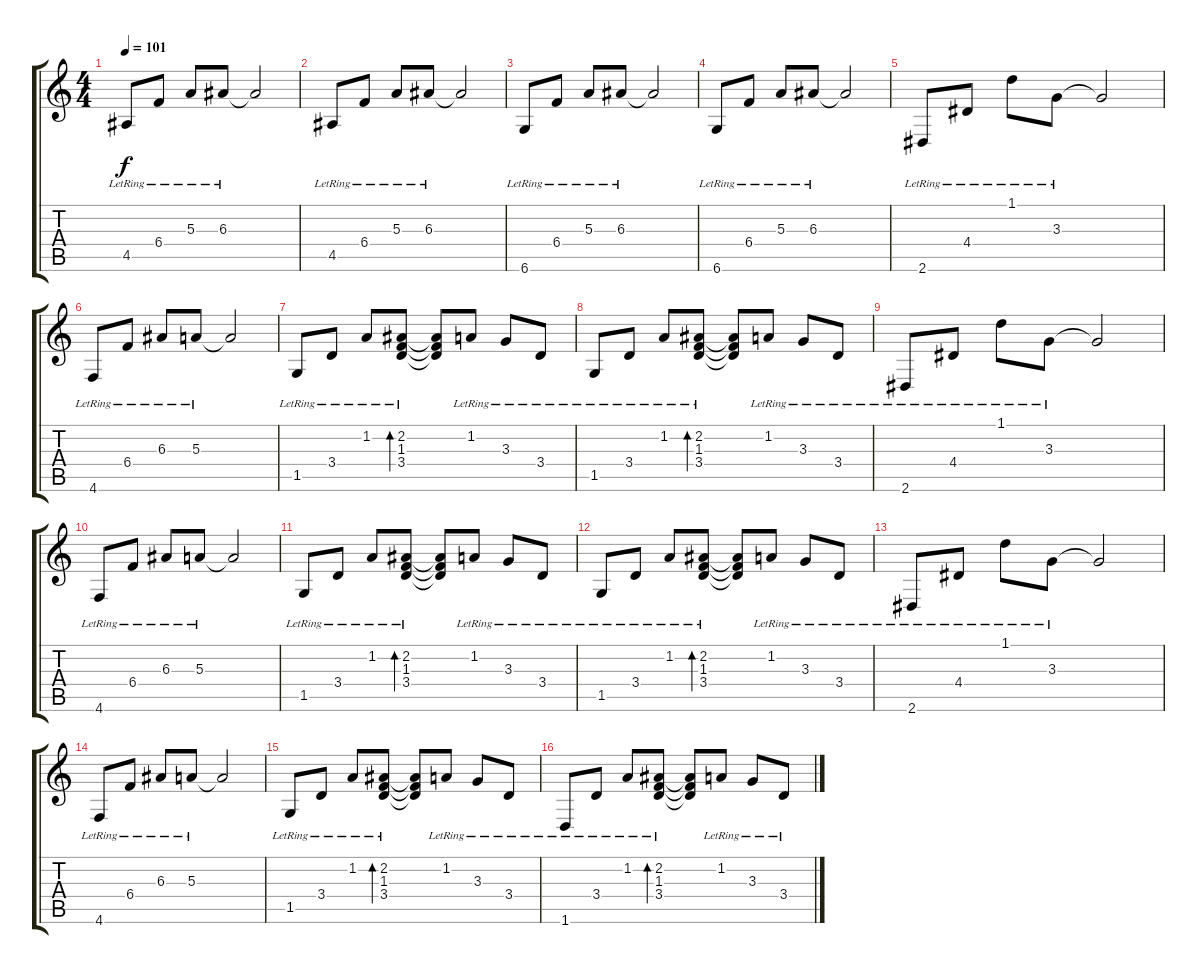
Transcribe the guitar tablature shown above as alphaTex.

\track "" {instrument electricguitarclean}
\staff {score tabs}
\tuning (Db4 Ab3 E3 B2 Gb2 Db2) {hide}
\ts (4 4)
\tempo 101
\clef g2
\ks c
4.5{lr}.8{dy f} 6.4{lr}.8 5.3{lr}.8 6.3{lr}.8 6.3{t}.2 |
4.5{lr}.8 6.4{lr}.8 5.3{lr}.8 6.3{lr}.8 6.3{t}.2 |
6.6{lr}.8 6.4{lr}.8 5.3{lr}.8 6.3{lr}.8 6.3{t}.2 |
6.6{lr}.8 6.4{lr}.8 5.3{lr}.8 6.3{lr}.8 6.3{t}.2 |
2.6{lr}.8 4.4{lr}.8 1.1{lr}.8 3.3{lr}.8 3.3{t}.2 |
4.6{lr}.8 6.4{lr}.8 6.3{lr}.8 5.3{lr}.8 5.3{t}.2 |
1.5{lr}.8 3.4{lr}.8 1.2{lr}.8 (2.2{lr} 1.3{lr} 3.4{lr}).8{bd 120} (2.2{t} 1.3{t} 3.4{t}).8 1.2{lr}.8 3.3{lr}.8 3.4{lr}.8 |
1.5{lr}.8 3.4{lr}.8 1.2{lr}.8 (2.2{lr} 1.3{lr} 3.4{lr}).8{bd 120} (2.2{t} 1.3{t} 3.4{t}).8 1.2{lr}.8 3.3{lr}.8 3.4{lr}.8 |
2.6{lr}.8 4.4{lr}.8 1.1{lr}.8 3.3{lr}.8 3.3{t}.2 |
4.6{lr}.8 6.4{lr}.8 6.3{lr}.8 5.3{lr}.8 5.3{t}.2 |
1.5{lr}.8 3.4{lr}.8 1.2{lr}.8 (2.2{lr} 1.3{lr} 3.4{lr}).8{bd 120} (2.2{t} 1.3{t} 3.4{t}).8 1.2{lr}.8 3.3{lr}.8 3.4{lr}.8 |
1.5{lr}.8 3.4{lr}.8 1.2{lr}.8 (2.2{lr} 1.3{lr} 3.4{lr}).8{bd 120} (2.2{t} 1.3{t} 3.4{t}).8 1.2{lr}.8 3.3{lr}.8 3.4{lr}.8 |
2.6{lr}.8 4.4{lr}.8 1.1{lr}.8 3.3{lr}.8 3.3{t}.2 |
4.6{lr}.8 6.4{lr}.8 6.3{lr}.8 5.3{lr}.8 5.3{t}.2 |
1.5{lr}.8 3.4{lr}.8 1.2{lr}.8 (2.2{lr} 1.3{lr} 3.4{lr}).8{bd 120} (2.2{t} 1.3{t} 3.4{t}).8 1.2{lr}.8 3.3{lr}.8 3.4{lr}.8 |
1.6{lr}.8 3.4{lr}.8 1.2{lr}.8 (2.2{lr} 1.3{lr} 3.4{lr}).8{bd 120} (2.2{t} 1.3{t} 3.4{t}).8 1.2{lr}.8 3.3{lr}.8 3.4{lr}.8
